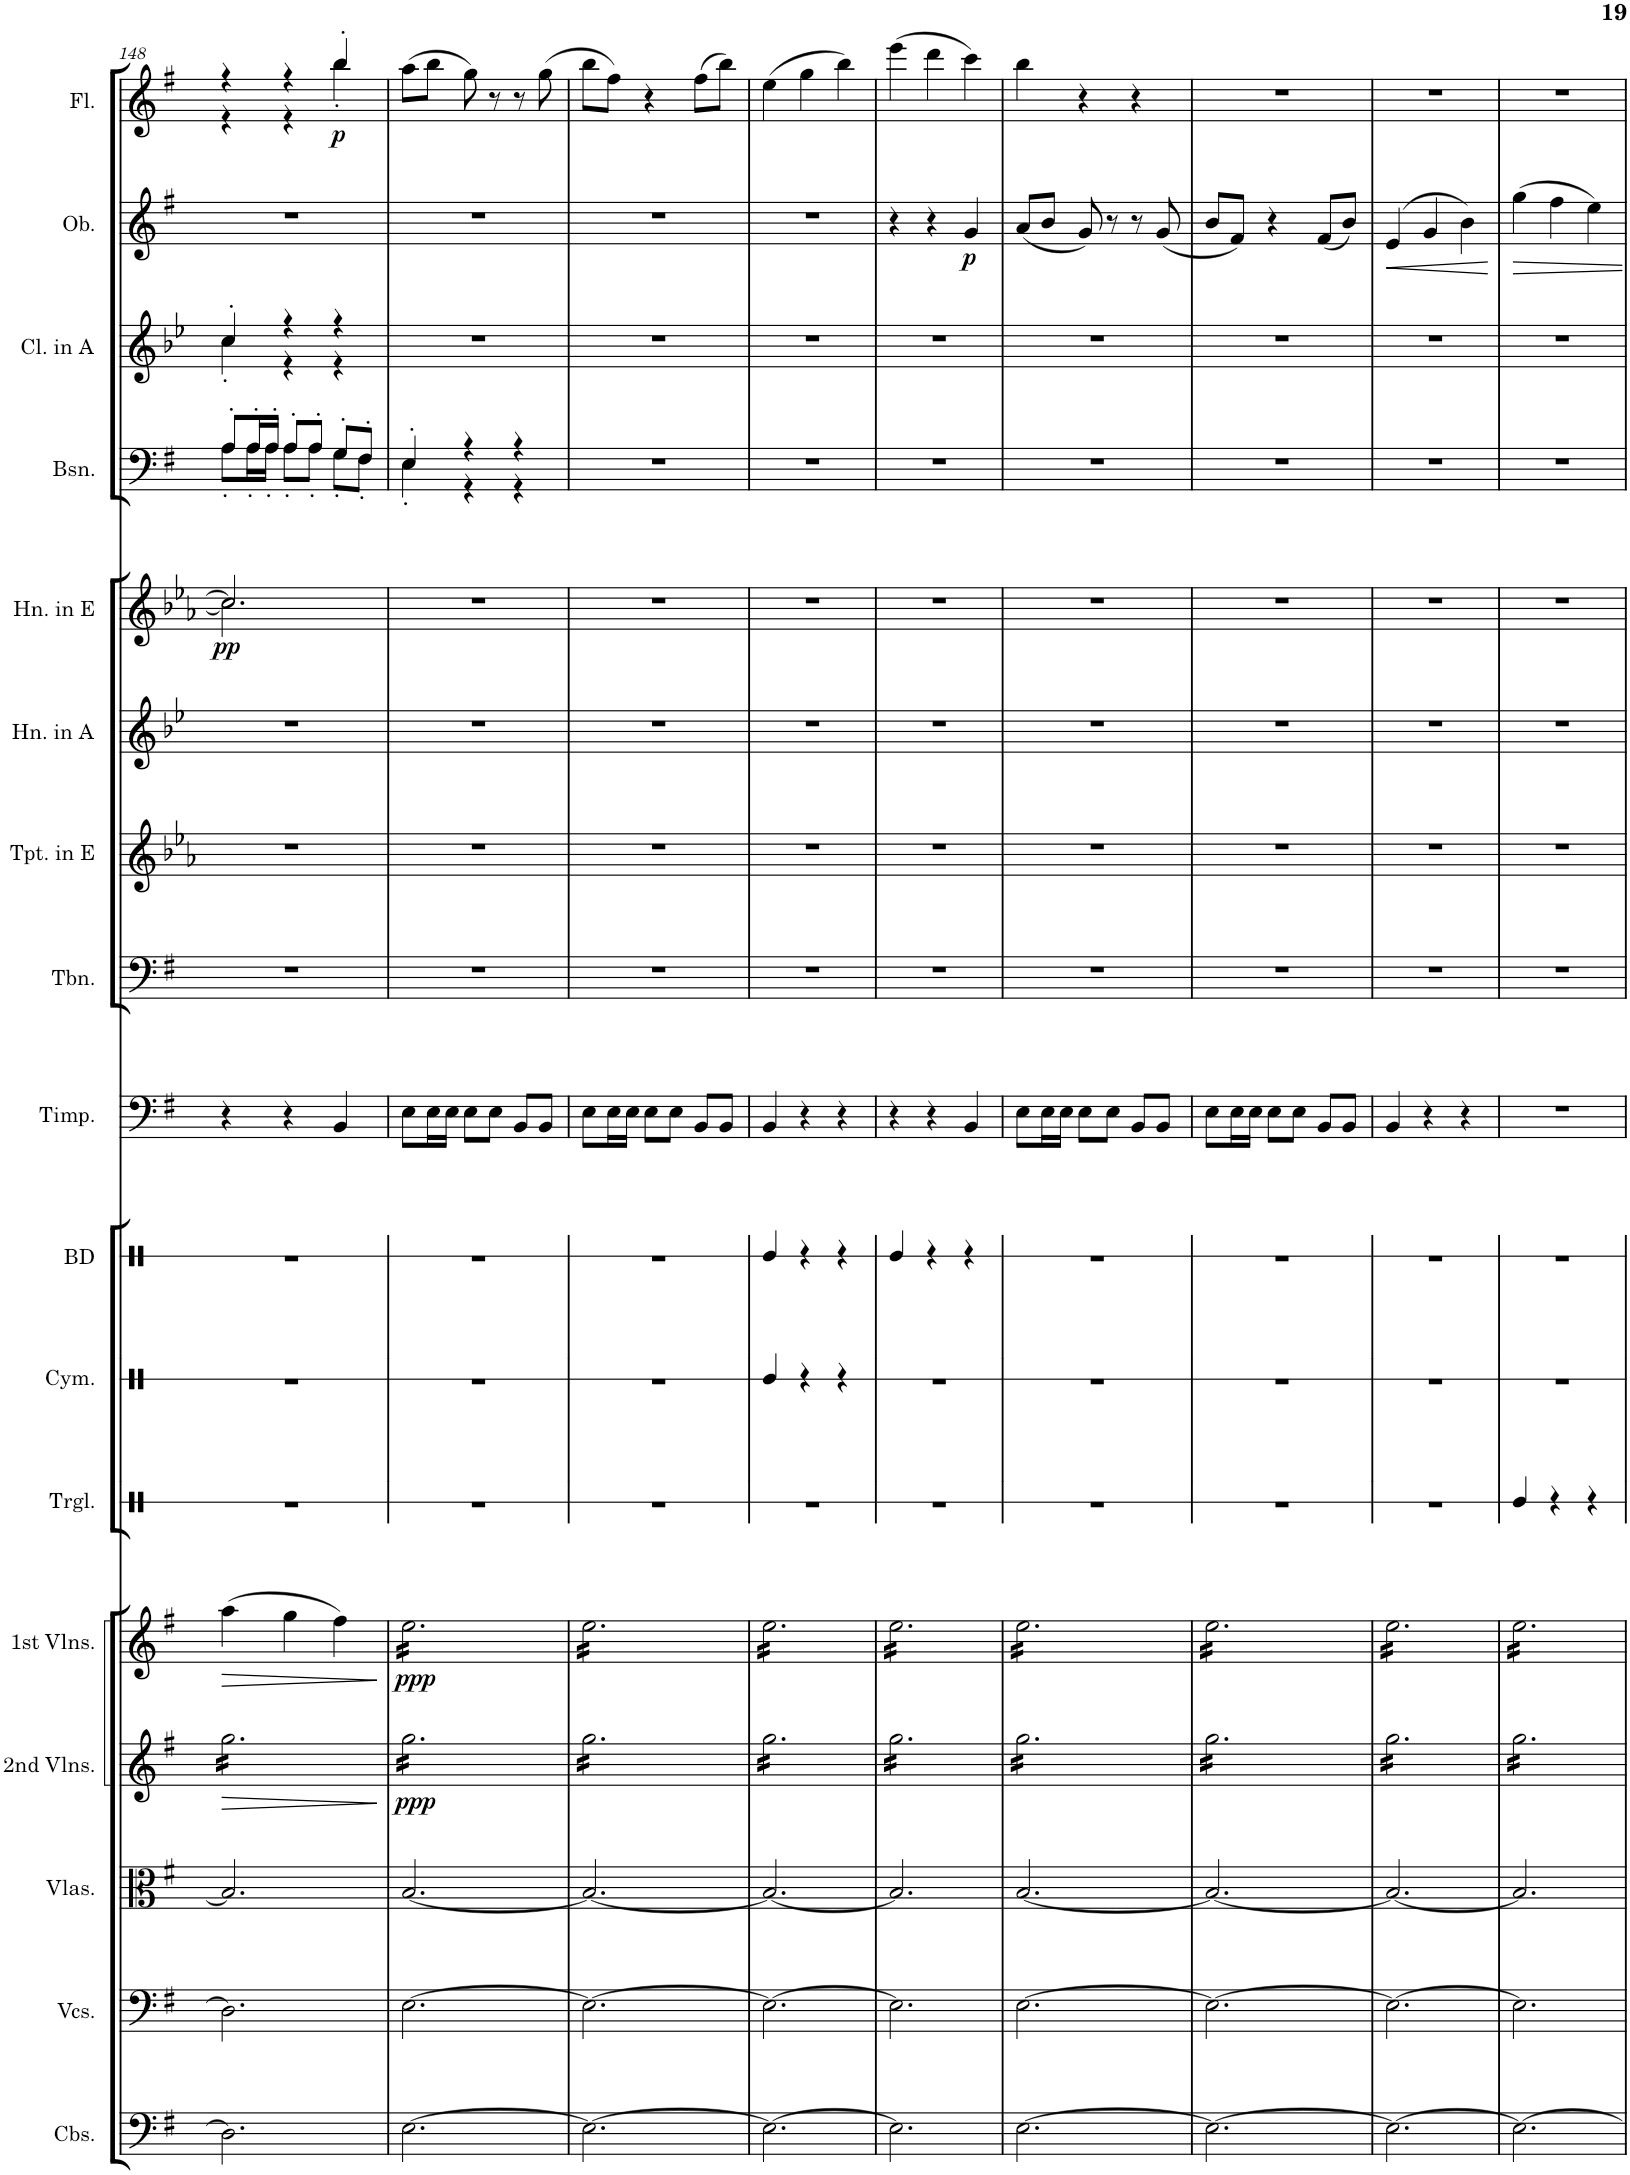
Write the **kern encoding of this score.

**kern	**kern	**kern	**kern	**dynam	**kern	**dynam	**kern	**kern	**kern	**kern	**kern	**kern	**kern	**kern	**dynam	**kern	**kern	**kern	**dynam	**kern	**dynam
*part17	*part16	*part15	*part14	*part14	*part13	*part13	*part12	*part11	*part10	*part9	*part8	*part7	*part6	*part5	*part5	*part4	*part3	*part2	*part2	*part1	*part1
*staff17	*staff16	*staff15	*staff14	*staff14	*staff13	*staff13	*staff12	*staff11	*staff10	*staff9	*staff8	*staff7	*staff6	*staff5	*staff5	*staff4	*staff3	*staff2	*staff2	*staff1	*staff1
*I"Contrabasses	*I"Violoncellos	*I"Violas	*I"2nd Violins	*	*I"1st Violins	*	*I"Triangle	*I"Cymbals	*I"Bass Drum	*I"Timpani in B and E	*I"Trombones I. II.	*I"Trumpets I. II. in E	*I"Horns III. IV. in A	*I"Horns I. II. in E	*	*I"Bassoons I. II.	*I"Clarinets I. II. in A	*I"Oboes I. II.	*	*I"Flutes I. II.	*
*I'Cbs.	*I'Vcs.	*I'Vlas.	*I'2nd Vlns.	*	*I'1st Vlns.	*	*I'Trgl.	*I'Cym.	*I'BD	*I'Timp.	*I'Tbn.	*I'Tpt. in E	*I'Hn. in A	*I'Hn. in E	*	*I'Bsn.	*I'Cl. in A	*I'Ob.	*	*I'Fl.	*
!!LO:PB:g=z
*clefF4	*clefF4	*clefC3	*clefG2	*	*clefG2	*	*clefX	*clefX	*clefX	*clefF4	*clefF4	*clefG2	*clefG2	*clefG2	*	*clefF4	*clefG2	*clefG2	*	*clefG2	*
*Trd7c12	*	*	*	*	*	*	*	*	*	*	*	*Trd-2c-4	*Trd2c3	*Trd5c8	*	*	*Trd2c3	*	*	*	*
*k[f#]	*k[f#]	*k[f#]	*k[f#]	*	*k[f#]	*	*k[]	*k[]	*k[]	*k[f#]	*k[f#]	*k[b-e-a-]	*k[b-e-]	*k[b-e-a-]	*	*k[f#]	*k[b-e-]	*k[f#]	*	*k[f#]	*
*M3/4	*M3/4	*M3/4	*M3/4	*	*M3/4	*	*M3/4	*M3/4	*M3/4	*M3/4	*M3/4	*M3/4	*M3/4	*M3/4	*	*M3/4	*M3/4	*M3/4	*	*M3/4	*
=148	=148	=148	=148	=148	=148	=148	=148	=148	=148	=148	=148	=148	=148	=148	=148	=148	=148	=148	=148	=148	=148
!	!	!	!	!LO:HP:b	!	!LO:HP:b	!	!	!	!	!	!	!	!	!LO:DY:b	!	!	!	!	!	!
*	*	*	*	*	*	*	*	*	*	*	*	*	*	*^	*	*^	*^	*	*	*^	*
*	*	*	*tremolo	*	*	*	*	*	*	*	*	*	*	*	*	*	*	*	*	*	*	*	*	*	*
2.D\]	2.D\]	2.B/]	16gg\LL	>	(4aa\	>	2.r	2.r	2.r	4r	2.r	2.r	2.r	2.cc/]	2.cc\]	pp	8A'/L	8A'\L	4cc'/	4cc'\	2.r	.	4r	4r	.
.	.	.	16gg\	.	.	.	.	.	.	.	.	.	.	.	.	.	.	.	.	.	.	.	.	.	.
.	.	.	16gg\	.	.	.	.	.	.	.	.	.	.	.	.	.	16A'/L	16A'\L	.	.	.	.	.	.	.
.	.	.	16gg\	.	.	.	.	.	.	.	.	.	.	.	.	.	16A'/JJ	16A'\JJ	.	.	.	.	.	.	.
.	.	.	16gg\	.	4gg\	.	.	.	.	4r	.	.	.	.	.	.	8A'/L	8A'\L	4r	4r	.	.	4r	4r	.
.	.	.	16gg\	.	.	.	.	.	.	.	.	.	.	.	.	.	.	.	.	.	.	.	.	.	.
.	.	.	16gg\	.	.	.	.	.	.	.	.	.	.	.	.	.	8A'/J	8A'\J	.	.	.	.	.	.	.
.	.	.	16gg\	.	.	.	.	.	.	.	.	.	.	.	.	.	.	.	.	.	.	.	.	.	.
!	!	!	!	!	!	!	!	!	!	!	!	!	!	!	!	!	!	!	!	!	!	!	!	!	!LO:DY:b
.	.	.	16gg\	.	4ff#\)	.	.	.	.	4BB/	.	.	.	.	.	.	8G'/L	8G'\L	4r	4r	.	.	4bb'/	4bb'\	p
.	.	.	16gg\	.	.	.	.	.	.	.	.	.	.	.	.	.	.	.	.	.	.	.	.	.	.
.	.	.	16gg\	.	.	.	.	.	.	.	.	.	.	.	.	.	8F#'/J	8F#'\J	.	.	.	.	.	.	.
.	.	.	16gg\JJ	.	.	.	.	.	.	.	.	.	.	.	.	.	.	.	.	.	.	.	.	.	.
*	*	*	*	*	*	*	*	*	*	*	*	*	*	*v	*v	*	*	*	*v	*v	*	*	*v	*v	*
*	*	*	*	*	*	*	*	*	*	*	*	*	*	*	*	*v	*v	*	*	*	*	*
.	.	.	.	]	.	]	.	.	.	.	.	.	.	.	.	.	.	.	.	.	.
=149	=149	=149	=149	=149	=149	=149	=149	=149	=149	=149	=149	=149	=149	=149	=149	=149	=149	=149	=149	=149	=149
*	*	*	*	*	*	*	*	*	*	*	*	*	*	*	*	*^	*	*	*	*	*
!	!	!	!	!LO:DY:b	!	!LO:DY:b	!	!	!	!	!	!	!	!	!	!	!	!	!	!	!	!
*	*	*	*	*	*tremolo	*	*	*	*	*	*	*	*	*	*	*	*	*	*	*	*	*
[2.E\	[2.E\	[2.B/	16gg\LL	ppp	16ee\LL	ppp	2.r	2.r	2.r	8E\L	2.r	2.r	2.r	2.r	.	4E'/	4E'\	2.r	2.r	.	(8aa\L	.
.	.	.	16gg\	.	16ee\	.	.	.	.	.	.	.	.	.	.	.	.	.	.	.	.	.
.	.	.	16gg\	.	16ee\	.	.	.	.	16E\L	.	.	.	.	.	.	.	.	.	.	8bb\J	.
.	.	.	16gg\	.	16ee\	.	.	.	.	16E\JJ	.	.	.	.	.	.	.	.	.	.	.	.
.	.	.	16gg\	.	16ee\	.	.	.	.	8E\L	.	.	.	.	.	4r	4r	.	.	.	8gg\)	.
.	.	.	16gg\	.	16ee\	.	.	.	.	.	.	.	.	.	.	.	.	.	.	.	.	.
.	.	.	16gg\	.	16ee\	.	.	.	.	8E\J	.	.	.	.	.	.	.	.	.	.	8r	.
.	.	.	16gg\	.	16ee\	.	.	.	.	.	.	.	.	.	.	.	.	.	.	.	.	.
.	.	.	16gg\	.	16ee\	.	.	.	.	8BB/L	.	.	.	.	.	4r	4r	.	.	.	8r	.
.	.	.	16gg\	.	16ee\	.	.	.	.	.	.	.	.	.	.	.	.	.	.	.	.	.
.	.	.	16gg\	.	16ee\	.	.	.	.	8BB/J	.	.	.	.	.	.	.	.	.	.	(8gg\	.
.	.	.	16gg\JJ	.	16ee\JJ	.	.	.	.	.	.	.	.	.	.	.	.	.	.	.	.	.
*	*	*	*	*	*	*	*	*	*	*	*	*	*	*	*	*v	*v	*	*	*	*	*
=150	=150	=150	=150	=150	=150	=150	=150	=150	=150	=150	=150	=150	=150	=150	=150	=150	=150	=150	=150	=150	=150
2.E\_	2.E\_	2.B/_	16gg\LL	.	16ee\LL	.	2.r	2.r	2.r	8E\L	2.r	2.r	2.r	2.r	.	2.r	2.r	2.r	.	8bb\L	.
.	.	.	16gg\	.	16ee\	.	.	.	.	.	.	.	.	.	.	.	.	.	.	.	.
.	.	.	16gg\	.	16ee\	.	.	.	.	16E\L	.	.	.	.	.	.	.	.	.	8ff#\J)	.
.	.	.	16gg\	.	16ee\	.	.	.	.	16E\JJ	.	.	.	.	.	.	.	.	.	.	.
.	.	.	16gg\	.	16ee\	.	.	.	.	8E\L	.	.	.	.	.	.	.	.	.	4r	.
.	.	.	16gg\	.	16ee\	.	.	.	.	.	.	.	.	.	.	.	.	.	.	.	.
.	.	.	16gg\	.	16ee\	.	.	.	.	8E\J	.	.	.	.	.	.	.	.	.	.	.
.	.	.	16gg\	.	16ee\	.	.	.	.	.	.	.	.	.	.	.	.	.	.	.	.
.	.	.	16gg\	.	16ee\	.	.	.	.	8BB/L	.	.	.	.	.	.	.	.	.	(8ff#\L	.
.	.	.	16gg\	.	16ee\	.	.	.	.	.	.	.	.	.	.	.	.	.	.	.	.
.	.	.	16gg\	.	16ee\	.	.	.	.	8BB/J	.	.	.	.	.	.	.	.	.	8bb\J)	.
.	.	.	16gg\JJ	.	16ee\JJ	.	.	.	.	.	.	.	.	.	.	.	.	.	.	.	.
=151	=151	=151	=151	=151	=151	=151	=151	=151	=151	=151	=151	=151	=151	=151	=151	=151	=151	=151	=151	=151	=151
2.E\_	2.E\_	2.B/_	16gg\LL	.	16ee\LL	.	2.r	4Re/	4Re/	4BB/	2.r	2.r	2.r	2.r	.	2.r	2.r	2.r	.	(4ee\	.
.	.	.	16gg\	.	16ee\	.	.	.	.	.	.	.	.	.	.	.	.	.	.	.	.
.	.	.	16gg\	.	16ee\	.	.	.	.	.	.	.	.	.	.	.	.	.	.	.	.
.	.	.	16gg\	.	16ee\	.	.	.	.	.	.	.	.	.	.	.	.	.	.	.	.
.	.	.	16gg\	.	16ee\	.	.	4r	4r	4r	.	.	.	.	.	.	.	.	.	4gg\	.
.	.	.	16gg\	.	16ee\	.	.	.	.	.	.	.	.	.	.	.	.	.	.	.	.
.	.	.	16gg\	.	16ee\	.	.	.	.	.	.	.	.	.	.	.	.	.	.	.	.
.	.	.	16gg\	.	16ee\	.	.	.	.	.	.	.	.	.	.	.	.	.	.	.	.
.	.	.	16gg\	.	16ee\	.	.	4r	4r	4r	.	.	.	.	.	.	.	.	.	4bb\)	.
.	.	.	16gg\	.	16ee\	.	.	.	.	.	.	.	.	.	.	.	.	.	.	.	.
.	.	.	16gg\	.	16ee\	.	.	.	.	.	.	.	.	.	.	.	.	.	.	.	.
.	.	.	16gg\JJ	.	16ee\JJ	.	.	.	.	.	.	.	.	.	.	.	.	.	.	.	.
=152	=152	=152	=152	=152	=152	=152	=152	=152	=152	=152	=152	=152	=152	=152	=152	=152	=152	=152	=152	=152	=152
2.E\]	2.E\]	2.B/]	16gg\LL	.	16ee\LL	.	2.r	2.r	4Re/	4r	2.r	2.r	2.r	2.r	.	2.r	2.r	4r	.	(4eee\	.
.	.	.	16gg\	.	16ee\	.	.	.	.	.	.	.	.	.	.	.	.	.	.	.	.
.	.	.	16gg\	.	16ee\	.	.	.	.	.	.	.	.	.	.	.	.	.	.	.	.
.	.	.	16gg\	.	16ee\	.	.	.	.	.	.	.	.	.	.	.	.	.	.	.	.
.	.	.	16gg\	.	16ee\	.	.	.	4r	4r	.	.	.	.	.	.	.	4r	.	4ddd\	.
.	.	.	16gg\	.	16ee\	.	.	.	.	.	.	.	.	.	.	.	.	.	.	.	.
.	.	.	16gg\	.	16ee\	.	.	.	.	.	.	.	.	.	.	.	.	.	.	.	.
.	.	.	16gg\	.	16ee\	.	.	.	.	.	.	.	.	.	.	.	.	.	.	.	.
!	!	!	!	!	!	!	!	!	!	!	!	!	!	!	!	!	!	!	!LO:DY:b	!	!
.	.	.	16gg\	.	16ee\	.	.	.	4r	4BB/	.	.	.	.	.	.	.	4g/	p	4ccc\)	.
.	.	.	16gg\	.	16ee\	.	.	.	.	.	.	.	.	.	.	.	.	.	.	.	.
.	.	.	16gg\	.	16ee\	.	.	.	.	.	.	.	.	.	.	.	.	.	.	.	.
.	.	.	16gg\JJ	.	16ee\JJ	.	.	.	.	.	.	.	.	.	.	.	.	.	.	.	.
=153	=153	=153	=153	=153	=153	=153	=153	=153	=153	=153	=153	=153	=153	=153	=153	=153	=153	=153	=153	=153	=153
[2.E\	[2.E\	[2.B/	16gg\LL	.	16ee\LL	.	2.r	2.r	2.r	8E\L	2.r	2.r	2.r	2.r	.	2.r	2.r	(8a/L	.	4bb\	.
.	.	.	16gg\	.	16ee\	.	.	.	.	.	.	.	.	.	.	.	.	.	.	.	.
.	.	.	16gg\	.	16ee\	.	.	.	.	16E\L	.	.	.	.	.	.	.	8b/J	.	.	.
.	.	.	16gg\	.	16ee\	.	.	.	.	16E\JJ	.	.	.	.	.	.	.	.	.	.	.
.	.	.	16gg\	.	16ee\	.	.	.	.	8E\L	.	.	.	.	.	.	.	8g/)	.	4r	.
.	.	.	16gg\	.	16ee\	.	.	.	.	.	.	.	.	.	.	.	.	.	.	.	.
.	.	.	16gg\	.	16ee\	.	.	.	.	8E\J	.	.	.	.	.	.	.	8r	.	.	.
.	.	.	16gg\	.	16ee\	.	.	.	.	.	.	.	.	.	.	.	.	.	.	.	.
.	.	.	16gg\	.	16ee\	.	.	.	.	8BB/L	.	.	.	.	.	.	.	8r	.	4r	.
.	.	.	16gg\	.	16ee\	.	.	.	.	.	.	.	.	.	.	.	.	.	.	.	.
.	.	.	16gg\	.	16ee\	.	.	.	.	8BB/J	.	.	.	.	.	.	.	(8g/	.	.	.
.	.	.	16gg\JJ	.	16ee\JJ	.	.	.	.	.	.	.	.	.	.	.	.	.	.	.	.
=154	=154	=154	=154	=154	=154	=154	=154	=154	=154	=154	=154	=154	=154	=154	=154	=154	=154	=154	=154	=154	=154
2.E\_	2.E\_	2.B/_	16gg\LL	.	16ee\LL	.	2.r	2.r	2.r	8E\L	2.r	2.r	2.r	2.r	.	2.r	2.r	8b/L	.	2.r	.
.	.	.	16gg\	.	16ee\	.	.	.	.	.	.	.	.	.	.	.	.	.	.	.	.
.	.	.	16gg\	.	16ee\	.	.	.	.	16E\L	.	.	.	.	.	.	.	8f#/J)	.	.	.
.	.	.	16gg\	.	16ee\	.	.	.	.	16E\JJ	.	.	.	.	.	.	.	.	.	.	.
.	.	.	16gg\	.	16ee\	.	.	.	.	8E\L	.	.	.	.	.	.	.	4r	.	.	.
.	.	.	16gg\	.	16ee\	.	.	.	.	.	.	.	.	.	.	.	.	.	.	.	.
.	.	.	16gg\	.	16ee\	.	.	.	.	8E\J	.	.	.	.	.	.	.	.	.	.	.
.	.	.	16gg\	.	16ee\	.	.	.	.	.	.	.	.	.	.	.	.	.	.	.	.
.	.	.	16gg\	.	16ee\	.	.	.	.	8BB/L	.	.	.	.	.	.	.	(8f#/L	.	.	.
.	.	.	16gg\	.	16ee\	.	.	.	.	.	.	.	.	.	.	.	.	.	.	.	.
.	.	.	16gg\	.	16ee\	.	.	.	.	8BB/J	.	.	.	.	.	.	.	8b/J)	.	.	.
.	.	.	16gg\JJ	.	16ee\JJ	.	.	.	.	.	.	.	.	.	.	.	.	.	.	.	.
=155	=155	=155	=155	=155	=155	=155	=155	=155	=155	=155	=155	=155	=155	=155	=155	=155	=155	=155	=155	=155	=155
!	!	!	!	!	!	!	!	!	!	!	!	!	!	!	!	!	!	!	!LO:HP:b	!	!
2.E\_	2.E\_	2.B/_	16gg\LL	.	16ee\LL	.	2.r	2.r	2.r	4BB/	2.r	2.r	2.r	2.r	.	2.r	2.r	(4e/	<	2.r	.
.	.	.	16gg\	.	16ee\	.	.	.	.	.	.	.	.	.	.	.	.	.	.	.	.
.	.	.	16gg\	.	16ee\	.	.	.	.	.	.	.	.	.	.	.	.	.	.	.	.
.	.	.	16gg\	.	16ee\	.	.	.	.	.	.	.	.	.	.	.	.	.	.	.	.
.	.	.	16gg\	.	16ee\	.	.	.	.	4r	.	.	.	.	.	.	.	4g/	.	.	.
.	.	.	16gg\	.	16ee\	.	.	.	.	.	.	.	.	.	.	.	.	.	.	.	.
.	.	.	16gg\	.	16ee\	.	.	.	.	.	.	.	.	.	.	.	.	.	.	.	.
.	.	.	16gg\	.	16ee\	.	.	.	.	.	.	.	.	.	.	.	.	.	.	.	.
.	.	.	16gg\	.	16ee\	.	.	.	.	4r	.	.	.	.	.	.	.	4b\)	.	.	.
.	.	.	16gg\	.	16ee\	.	.	.	.	.	.	.	.	.	.	.	.	.	.	.	.
.	.	.	16gg\	.	16ee\	.	.	.	.	.	.	.	.	.	.	.	.	.	.	.	.
.	.	.	16gg\JJ	.	16ee\JJ	.	.	.	.	.	.	.	.	.	.	.	.	.	.	.	.
.	.	.	.	.	.	.	.	.	.	.	.	.	.	.	.	.	.	.	[	.	.
=156	=156	=156	=156	=156	=156	=156	=156	=156	=156	=156	=156	=156	=156	=156	=156	=156	=156	=156	=156	=156	=156
2.E\_	2.E\]	2.B/]	16gg\LL	.	16ee\LL	.	4Re/	2.r	2.r	2.r	2.r	2.r	2.r	2.r	.	2.r	2.r	(4gg\	.	2.r	.
.	.	.	16gg\	.	16ee\	.	.	.	.	.	.	.	.	.	.	.	.	.	.	.	.
.	.	.	16gg\	.	16ee\	.	.	.	.	.	.	.	.	.	.	.	.	.	.	.	.
.	.	.	16gg\	.	16ee\	.	.	.	.	.	.	.	.	.	.	.	.	.	.	.	.
.	.	.	16gg\	.	16ee\	.	4r	.	.	.	.	.	.	.	.	.	.	4ff#\	.	.	.
.	.	.	16gg\	.	16ee\	.	.	.	.	.	.	.	.	.	.	.	.	.	.	.	.
.	.	.	16gg\	.	16ee\	.	.	.	.	.	.	.	.	.	.	.	.	.	.	.	.
.	.	.	16gg\	.	16ee\	.	.	.	.	.	.	.	.	.	.	.	.	.	.	.	.
.	.	.	16gg\	.	16ee\	.	4r	.	.	.	.	.	.	.	.	.	.	4ee\)	.	.	.
.	.	.	16gg\	.	16ee\	.	.	.	.	.	.	.	.	.	.	.	.	.	.	.	.
.	.	.	16gg\	.	16ee\	.	.	.	.	.	.	.	.	.	.	.	.	.	.	.	.
.	.	.	16gg\JJ	.	16ee\JJ	.	.	.	.	.	.	.	.	.	.	.	.	.	.	.	.
*	*	*	*	*	*Xtremolo	*	*	*	*	*	*	*	*	*	*	*	*	*	*	*	*
*	*	*	*Xtremolo	*	*	*	*	*	*	*	*	*	*	*	*	*	*	*	*	*	*
=	=	=	=	=	=	=	=	=	=	=	=	=	=	=	=	=	=	=	=	=	=
*-	*-	*-	*-	*-	*-	*-	*-	*-	*-	*-	*-	*-	*-	*-	*-	*-	*-	*-	*-	*-	*-
